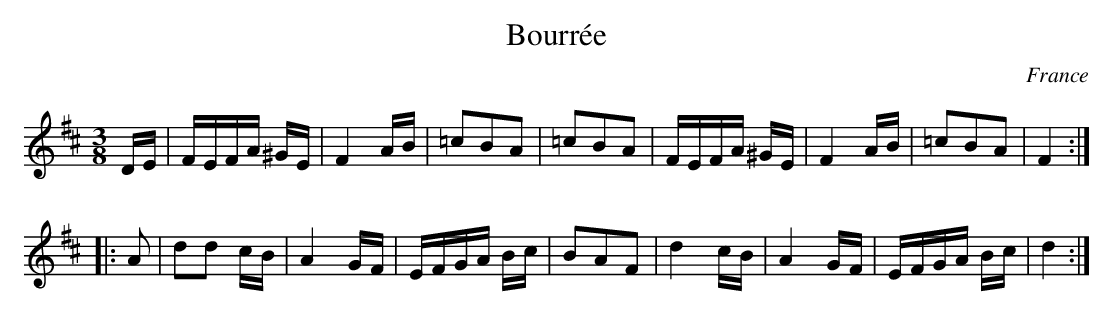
X:1
T:Bourrée
M:3/8
O:France
K:D major
DE| FEFA ^GE| F4AB| =c2B2A2| =c2B2A2| FEFA ^GE| F4AB| =c2B2A2| F4 ::
A2| d2d2 cB| A4 GF| EFGA Bc| B2A2F2| d4 cB| A4 GF| EFGA Bc| d4:|
